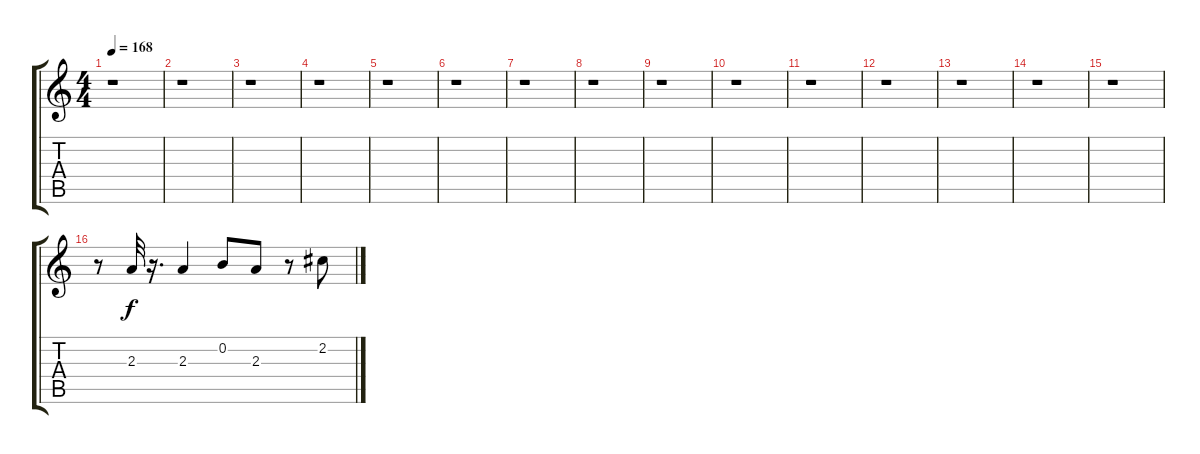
\track "" {instrument electricguitarjazz}
\staff {score tabs}
\tuning (E4 B3 G3 D3 A2 E2) {hide}
\ts (4 4)
\tempo 168
\clef g2
\ks c
r.1{dy f} |
r.1 |
r.1 |
r.1 |
r.1 |
r.1 |
r.1 |
r.1 |
r.1 |
r.1 |
r.1 |
r.1 |
r.1 |
r.1 |
r.1 |
r.8 2.3.32{balance 14} r.16{d} 2.3.4 0.2.8 2.3.8 r.8 2.2.8
